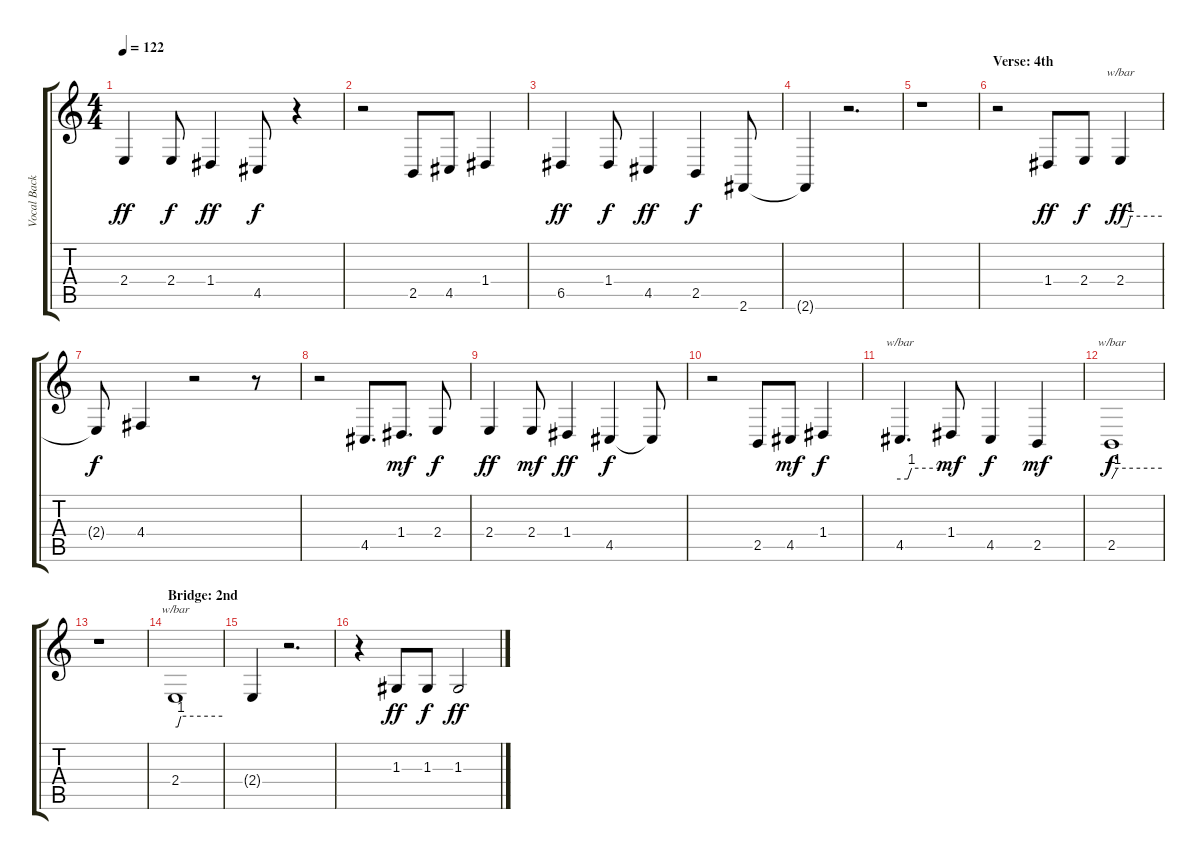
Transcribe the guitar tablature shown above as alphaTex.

\track ("Vocal Backup" "Vocal Back") {instrument frenchhorn}
\staff {score tabs}
\tuning (E4 B3 G3 D3 A2 E2) {hide}
\ts (4 4)
\tempo 122
\clef g2
\ks c
2.4.4{dy ff} 2.4.8{dy f} 1.4.4{dy ff} 4.5.8{dy f} r.4 |
r.2 2.5.8 4.5.8 1.4.4 |
6.5.4{dy ff} 1.4.8{dy f} 4.5.4{dy ff} 2.5.4{dy f} 2.6.8 |
2.6{t}.4 r.2{d} |
r.1 |
\section ("" "Verse: 4th")
r.2 1.4.8{dy ff} 2.4.8{dy f} 2.4.4{tbe (custom default 0 0 10 0 15 4 60 4) dy ff} |
2.4{t}.8{dy f} 4.4.4 r.2 r.8 |
r.2 4.5.8{d} 1.4.8{d dy mf} 2.4.8{dy f} |
2.4.4{dy ff} 2.4.8{dy mf} 1.4.4{dy ff} 4.5.4{dy f} 4.5{t}.8 |
r.2 2.5.8 4.5.8{dy mf} 1.4.4{dy f} |
4.5.4{d tbe (custom default 0 0 10 0 15 4 60 4)} 1.4.8{dy mf} 4.5.4{dy f} 2.5.4{dy mf} |
2.5.1{tbe (custom default 0 0 7 4 60 4) dy f} |
r.1 |
\section ("" "Bridge: 2nd")
2.4.1{tbe (custom default 0 0 3 0 7 4 60 4)} |
2.4{t}.4 r.2{d} |
r.4 1.3.8{dy ff} 1.3.8{dy f} 1.3.2{dy ff}
